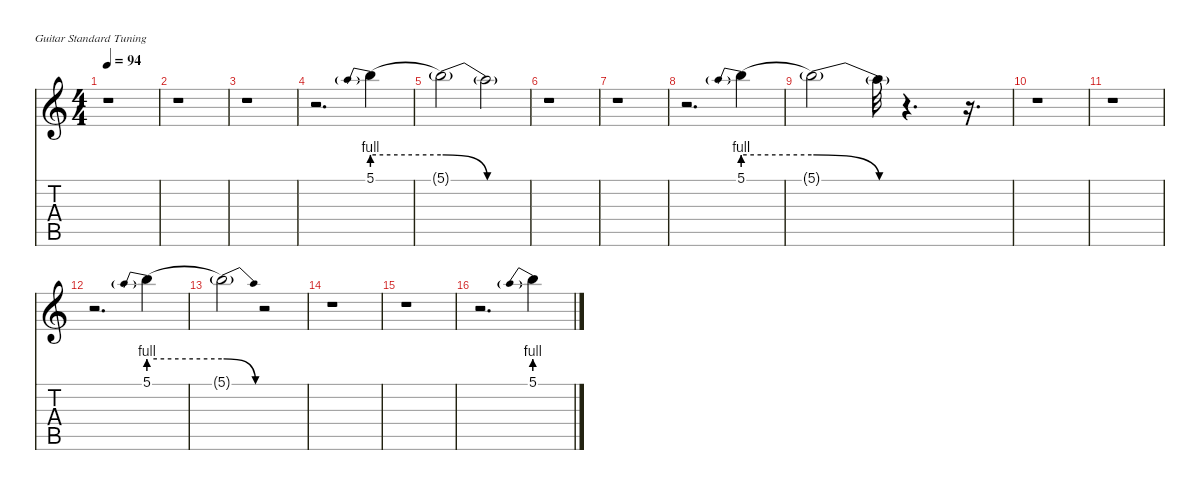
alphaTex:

\defaultSystemsLayout 4
\hideDynamics
\bracketExtendMode nobrackets
\singleTrackTrackNamePolicy hidden
\multiTrackTrackNamePolicy hidden
\otherSystemsTrackNameOrientation horizontal
\track ("overdub 2" "dist.guit.") {instrument distortionguitar}
\staff {score tabs}
\tuning (E4 B3 G3 D3 A2 E2)
\ts (4 4)
\tempo 94
\clef g2
\ks c
r.1{dy mp instrument distortionguitar beam Down} |
r.1{beam Down} |
r.1{beam Down} |
r.2{d beam Down} 5.1{be (prebend 0 4 60 4)}.4{beam Down} |
5.1{be (release 0 4 60 0) t}.2{dy f beam Down} 5.1{be (hold 0 0 60 0) t}.2{beam Down} |
r.1{beam Down} |
r.1{beam Down} |
r.2{d beam Down} 5.1{be (prebend 0 4 60 4)}.4{dy mp beam Down} |
5.1{be (release 0 4 60 0) t}.2{dy f beam Down} 5.1{be (hold 0 0 60 0) t}.32{beam Down} r.4{d beam Down} r.16{d beam Down} |
r.1{beam Down} |
r.1{beam Down} |
r.2{d beam Down} 5.1{be (prebend 0 4 60 4)}.4{dy mp beam Down} |
5.1{be (release 0 4 60 0) t}.2{dy f beam Down} r.2{beam Down} |
r.1{beam Down} |
r.1{beam Down} |
r.2{d beam Down} 5.1{be (prebend 0 4 60 4)}.4{dy mp beam Down}
